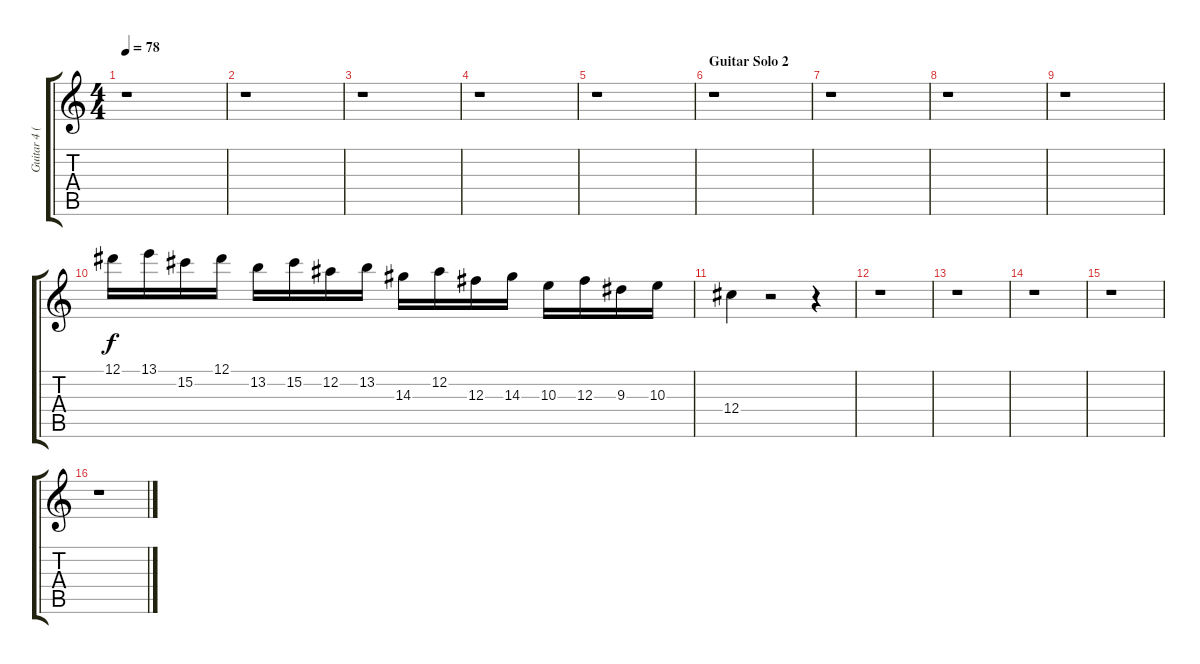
\track ("Guitar 4 (Gilbey)" "Guitar 4 (") {instrument overdrivenguitar}
\staff {score tabs}
\tuning (Eb4 Bb3 Gb3 Db3 Ab2 Eb2) {hide}
\ts (4 4)
\tempo 78
\clef g2
\ks c
r.1{dy f} |
r.1 |
r.1 |
r.1 |
r.1 |
\section ("" "Guitar Solo 2")
r.1 |
r.1 |
r.1 |
r.1 |
12.1.16 13.1.16 15.2.16 12.1.16 13.2.16 15.2.16 12.2.16 13.2.16 14.3.16 12.2.16 12.3.16 14.3.16 10.3.16 12.3.16 9.3.16 10.3.16 |
12.4.4 r.2 r.4 |
r.1 |
r.1 |
r.1 |
r.1 |
r.1
